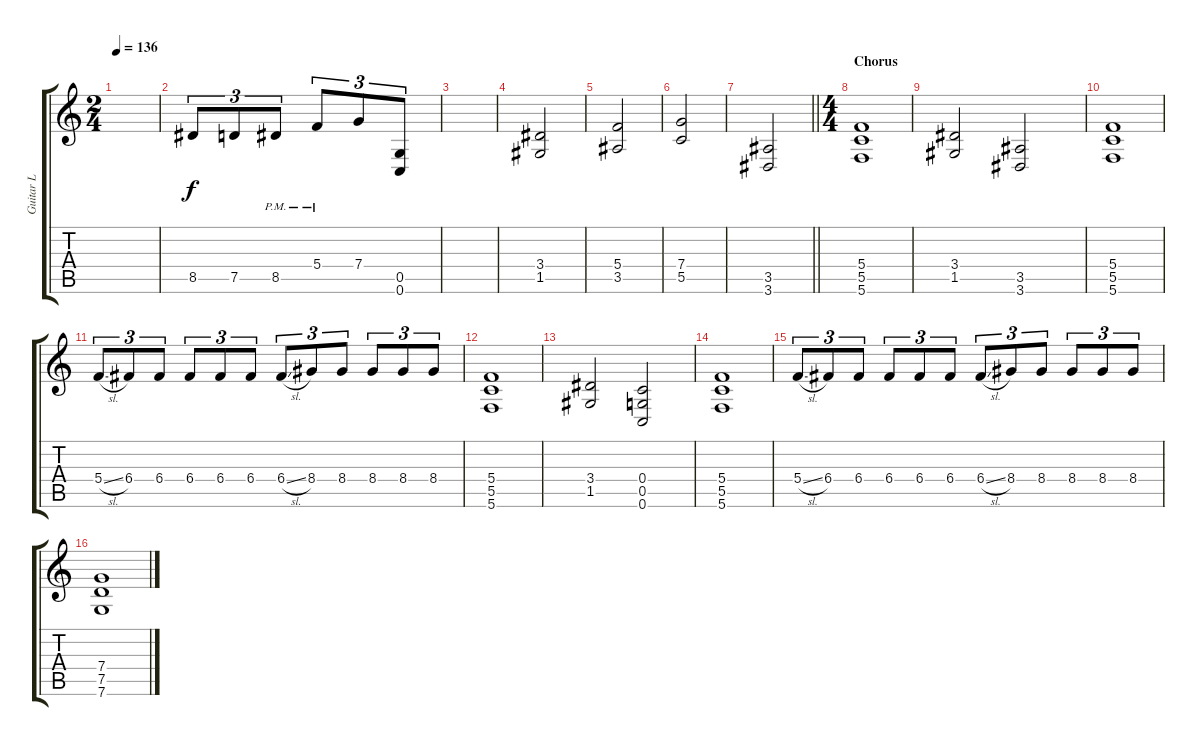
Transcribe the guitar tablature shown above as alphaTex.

\track ("Guitar L" "Guitar L") {instrument distortionguitar}
\staff {score tabs}
\tuning (D4 A3 F3 C3 G2 C2) {hide}
\ts (2 4)
\tempo 136
\clef g2
\ks c
|
8.5.8{tu (3 2)} 7.5.8{tu (3 2)} 8.5{pm}.8{tu (3 2)} 5.4{pm}.8{tu (3 2)} 7.4.8{tu (3 2)} (0.5 0.6).8{tu (3 2)} |
|
(3.4 1.5).2 |
(5.4 3.5).2 |
(7.4 5.5).2 |
\barLineRight lightlight
(3.5 3.6).2 |
\ts (4 4)
\section ("" "Chorus")
(5.4 5.5 5.6).1 |
(3.4 1.5).2 (3.5 3.6).2 |
(5.4 5.5 5.6).1 |
5.4{sl}.8{tu (3 2)} 6.4.8{tu (3 2)} 6.4.8{tu (3 2)} 6.4.8{tu (3 2)} 6.4.8{tu (3 2)} 6.4.8{tu (3 2)} 6.4{sl}.8{tu (3 2)} 8.4.8{tu (3 2)} 8.4.8{tu (3 2)} 8.4.8{tu (3 2)} 8.4.8{tu (3 2)} 8.4.8{tu (3 2)} |
(5.4 5.5 5.6).1 |
(3.4 1.5).2 (0.4 0.5 0.6).2 |
(5.4 5.5 5.6).1 |
5.4{sl}.8{tu (3 2)} 6.4.8{tu (3 2)} 6.4.8{tu (3 2)} 6.4.8{tu (3 2)} 6.4.8{tu (3 2)} 6.4.8{tu (3 2)} 6.4{sl}.8{tu (3 2)} 8.4.8{tu (3 2)} 8.4.8{tu (3 2)} 8.4.8{tu (3 2)} 8.4.8{tu (3 2)} 8.4.8{tu (3 2)} |
(7.4 7.5 7.6).1
